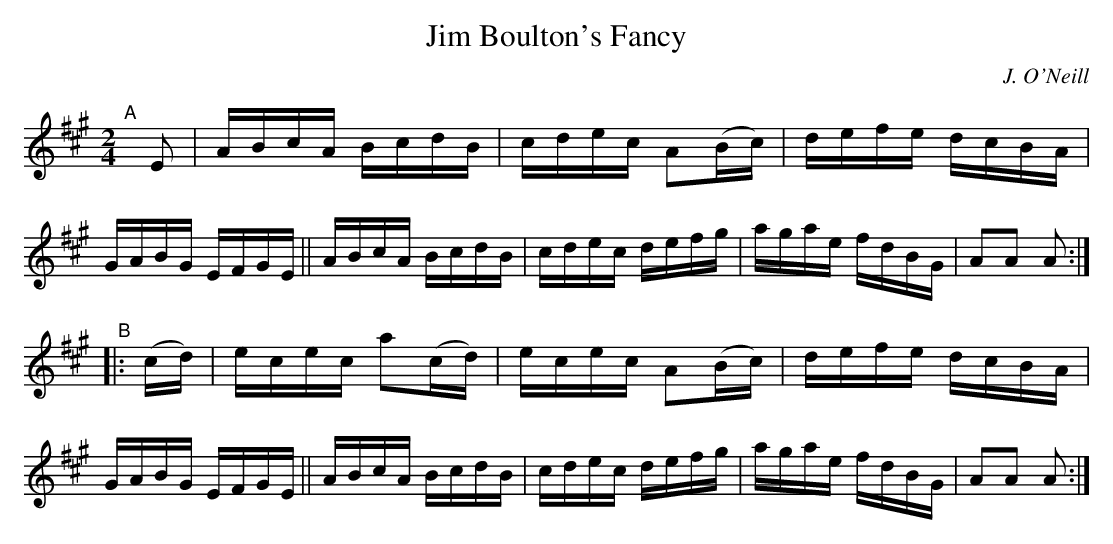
X:1
T: Jim Boulton's Fancy
O: J. O'Neill
M: 2/4
L: 1/16
K: A
"^A"[|] E2 \
|  ABcA  BcdB  | cdec A2(Bc) | defe dcBA | GABG EFGE \
|| ABcA  BcdB  | cdec  defg  | agae fdBG | A2A2 A2  :|
"^B"|: (cd) \
|  ecec a2(cd) | ecec A2(Bc) | defe dcBA | GABG EFGE \
|| ABcA  BcdB  | cdec  defg  | agae fdBG | A2A2 A2  :|
